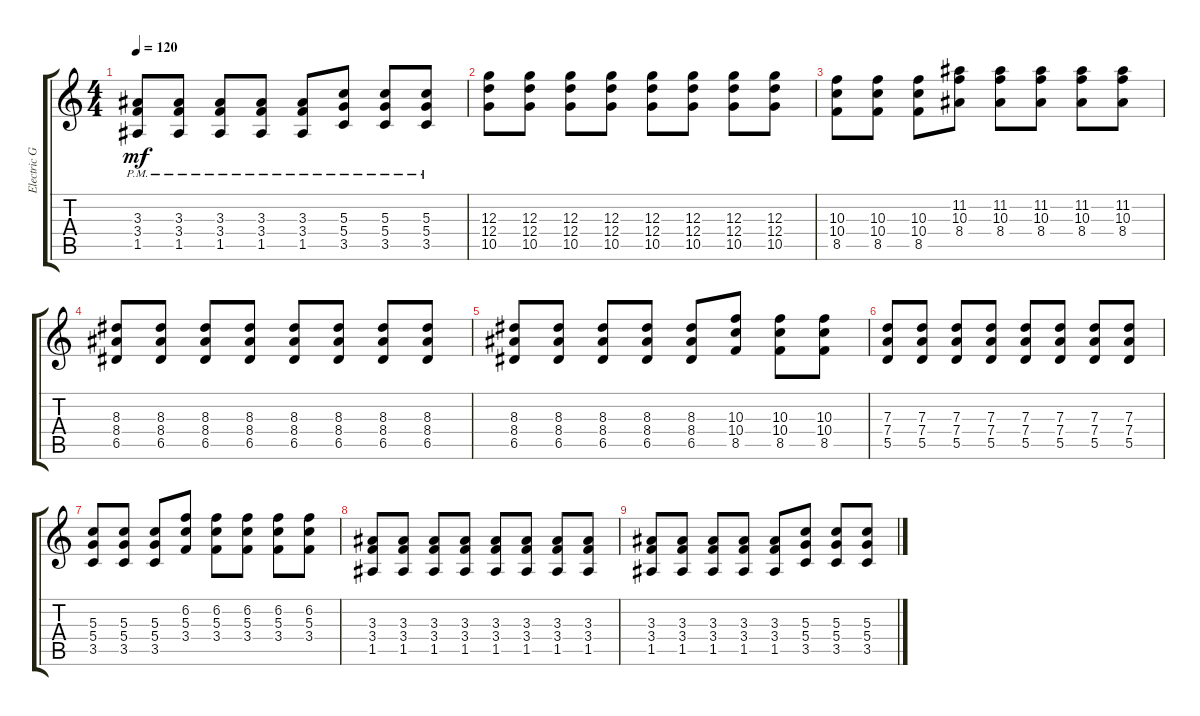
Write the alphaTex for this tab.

\track ("Electric Guitar (Clean)" "Electric G") {instrument overdrivenguitar}
\staff {score tabs}
\tuning (E4 B3 G3 D3 A2 E2) {hide}
\ts (4 4)
\tempo 120
\clef g2
\ks c
(3.3{pm} 3.4{pm} 1.5{pm}).8{dy mf} (3.3{pm} 3.4{pm} 1.5{pm}).8 (3.3{pm} 3.4{pm} 1.5{pm}).8 (3.3{pm} 3.4{pm} 1.5{pm}).8 (3.3{pm} 3.4{pm} 1.5{pm}).8 (5.3{pm} 5.4{pm} 3.5{pm}).8 (5.3{pm} 5.4{pm} 3.5{pm}).8 (5.3{pm} 5.4{pm} 3.5{pm}).8 |
(12.3 12.4 10.5).8 (12.3 12.4 10.5).8 (12.3 12.4 10.5).8 (12.3 12.4 10.5).8 (12.3 12.4 10.5).8 (12.3 12.4 10.5).8 (12.3 12.4 10.5).8 (12.3 12.4 10.5).8 |
(10.3 10.4 8.5).8 (10.3 10.4 8.5).8 (10.3 10.4 8.5).8 (11.2 10.3 8.4).8 (11.2 10.3 8.4).8 (11.2 10.3 8.4).8 (11.2 10.3 8.4).8 (11.2 10.3 8.4).8 |
(8.3 8.4 6.5).8 (8.3 8.4 6.5).8 (8.3 8.4 6.5).8 (8.3 8.4 6.5).8 (8.3 8.4 6.5).8 (8.3 8.4 6.5).8 (8.3 8.4 6.5).8 (8.3 8.4 6.5).8 |
(8.3 8.4 6.5).8 (8.3 8.4 6.5).8 (8.3 8.4 6.5).8 (8.3 8.4 6.5).8 (8.3 8.4 6.5).8 (10.3 10.4 8.5).8 (10.3 10.4 8.5).8 (10.3 10.4 8.5).8 |
(7.3 7.4 5.5).8 (7.3 7.4 5.5).8 (7.3 7.4 5.5).8 (7.3 7.4 5.5).8 (7.3 7.4 5.5).8 (7.3 7.4 5.5).8 (7.3 7.4 5.5).8 (7.3 7.4 5.5).8 |
(5.3 5.4 3.5).8 (5.3 5.4 3.5).8 (5.3 5.4 3.5).8 (6.2 5.3 3.4).8 (6.2 5.3 3.4).8 (6.2 5.3 3.4).8 (6.2 5.3 3.4).8 (6.2 5.3 3.4).8 |
(3.3 3.4 1.5).8 (3.3 3.4 1.5).8 (3.3 3.4 1.5).8 (3.3 3.4 1.5).8 (3.3 3.4 1.5).8 (3.3 3.4 1.5).8 (3.3 3.4 1.5).8 (3.3 3.4 1.5).8 |
(3.3 3.4 1.5).8 (3.3 3.4 1.5).8 (3.3 3.4 1.5).8 (3.3 3.4 1.5).8 (3.3 3.4 1.5).8 (5.3 5.4 3.5).8 (5.3 5.4 3.5).8 (5.3 5.4 3.5).8
